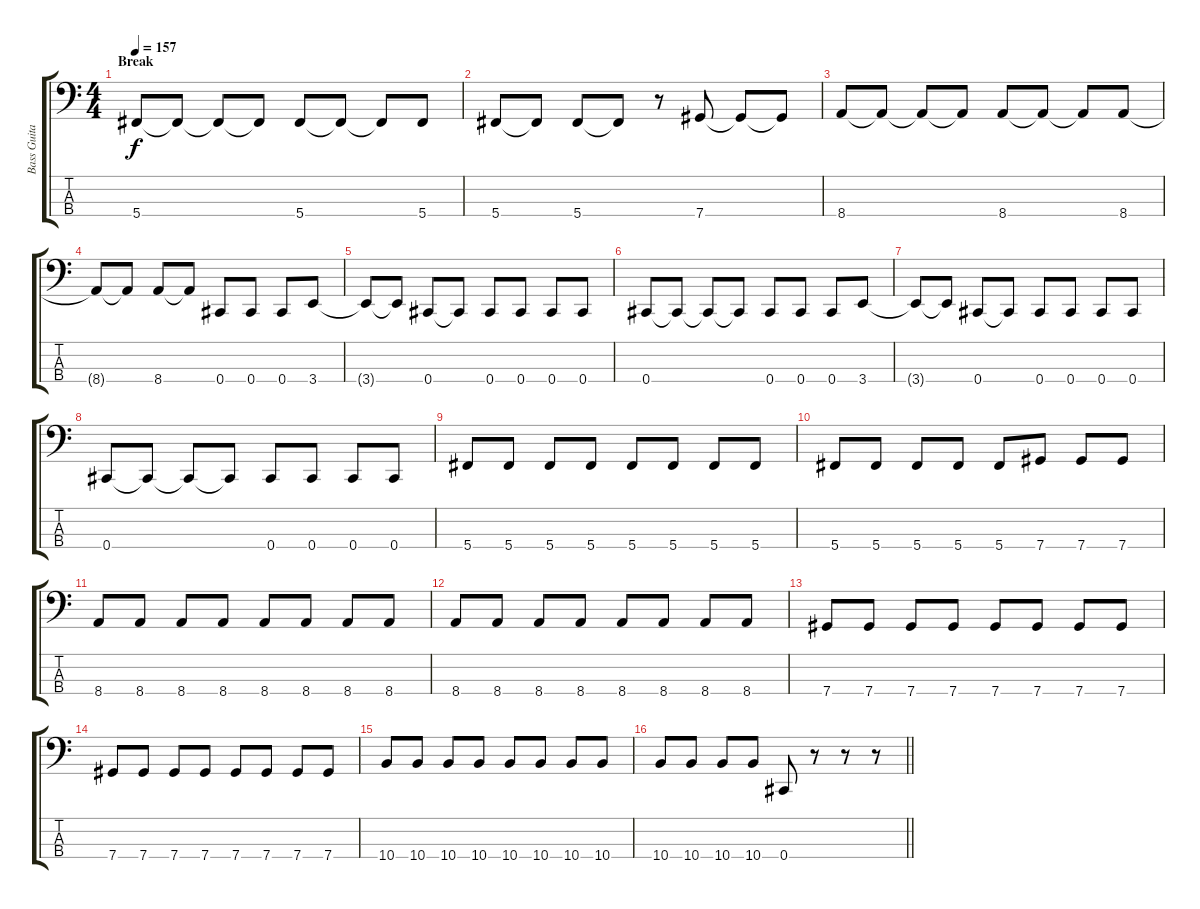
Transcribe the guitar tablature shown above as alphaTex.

\track ("Bass Guitar" "Bass Guita") {instrument electricbassfinger}
\staff {score tabs}
\tuning (Gb2 Db2 Ab1 Db1) {hide}
\ts (4 4)
\section ("" "Break")
\tempo 157
\clef f4
\ks c
5.4.8{dy f} 5.4{t}.8 5.4{t}.8 5.4{t}.8 5.4.8 5.4{t}.8 5.4{t}.8 5.4.8 |
5.4.8 5.4{t}.8 5.4.8 5.4{t}.8 r.8 7.4.8 7.4{t}.8 7.4{t}.8 |
8.4.8 8.4{t}.8 8.4{t}.8 8.4{t}.8 8.4.8 8.4{t}.8 8.4{t}.8 8.4.8 |
8.4{t}.8 8.4{t}.8 8.4.8 8.4{t}.8 0.4.8 0.4.8 0.4.8 3.4.8 |
3.4{t}.8 3.4{t}.8 0.4.8 0.4{t}.8 0.4.8 0.4.8 0.4.8 0.4.8 |
0.4.8 0.4{t}.8 0.4{t}.8 0.4{t}.8 0.4.8 0.4.8 0.4.8 3.4.8 |
3.4{t}.8 3.4{t}.8 0.4.8 0.4{t}.8 0.4.8 0.4.8 0.4.8 0.4.8 |
0.4.8 0.4{t}.8 0.4{t}.8 0.4{t}.8 0.4.8 0.4.8 0.4.8 0.4.8 |
5.4.8 5.4.8 5.4.8 5.4.8 5.4.8 5.4.8 5.4.8 5.4.8 |
5.4.8 5.4.8 5.4.8 5.4.8 5.4.8 7.4.8 7.4.8 7.4.8 |
8.4.8 8.4.8 8.4.8 8.4.8 8.4.8 8.4.8 8.4.8 8.4.8 |
8.4.8 8.4.8 8.4.8 8.4.8 8.4.8 8.4.8 8.4.8 8.4.8 |
7.4.8 7.4.8 7.4.8 7.4.8 7.4.8 7.4.8 7.4.8 7.4.8 |
7.4.8 7.4.8 7.4.8 7.4.8 7.4.8 7.4.8 7.4.8 7.4.8 |
10.4.8 10.4.8 10.4.8 10.4.8 10.4.8 10.4.8 10.4.8 10.4.8 |
\barLineRight lightlight
10.4.8 10.4.8 10.4.8 10.4.8 0.4.8 r.8 r.8 r.8
